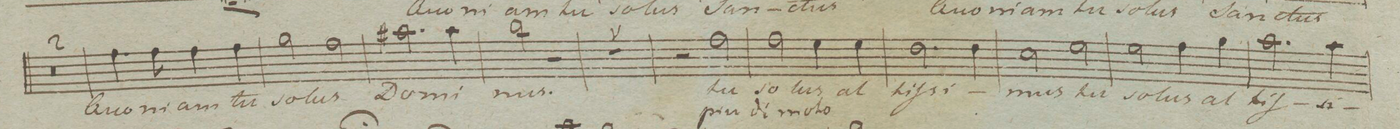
**kern	**text	**dynam
*I"Soprano Solo.	*	*
*clefC1	*	*
*k[]	*	*
*met(c)	*	*
*M4/4	*	*
0r	.	.
=15	=15	=15
=16	=16	=16
4.dd\	Quo-	.
8dd\	-ni-	.
4dd\	-am	.
4dd\	tu	.
=17	=17	=17
2ee\	ſo-	.
2dd\	-lus	.
=18	=18	=18
2.ff#X\	Do-	.
4ff#\	-mi-	.
=19	=19	=19
2gg\	-nus.	.
2r	.	.
=20	=20	=20
1r	.	.
=21	=21	=21
2r	.	.
2dd\	tu	.
=22	=22	=22
2dd\	ſo-	.
4cc\	-lus	.
4cc\	al-	.
=23	=23	=23
2.b\	-tiſ-	.
4b\	-si-	.
=24	=24	=24
2a\	-mus	.
2cc\	tu	.
=25	=25	=25
2cc\	ſo-	.
4dd\	-lus	.
4ee\	al-	.
=26	=26	=26
2.ff\	-tiſ-	.
4ff\	-si-	.
=27	=27	=27
*-	*-	*-
